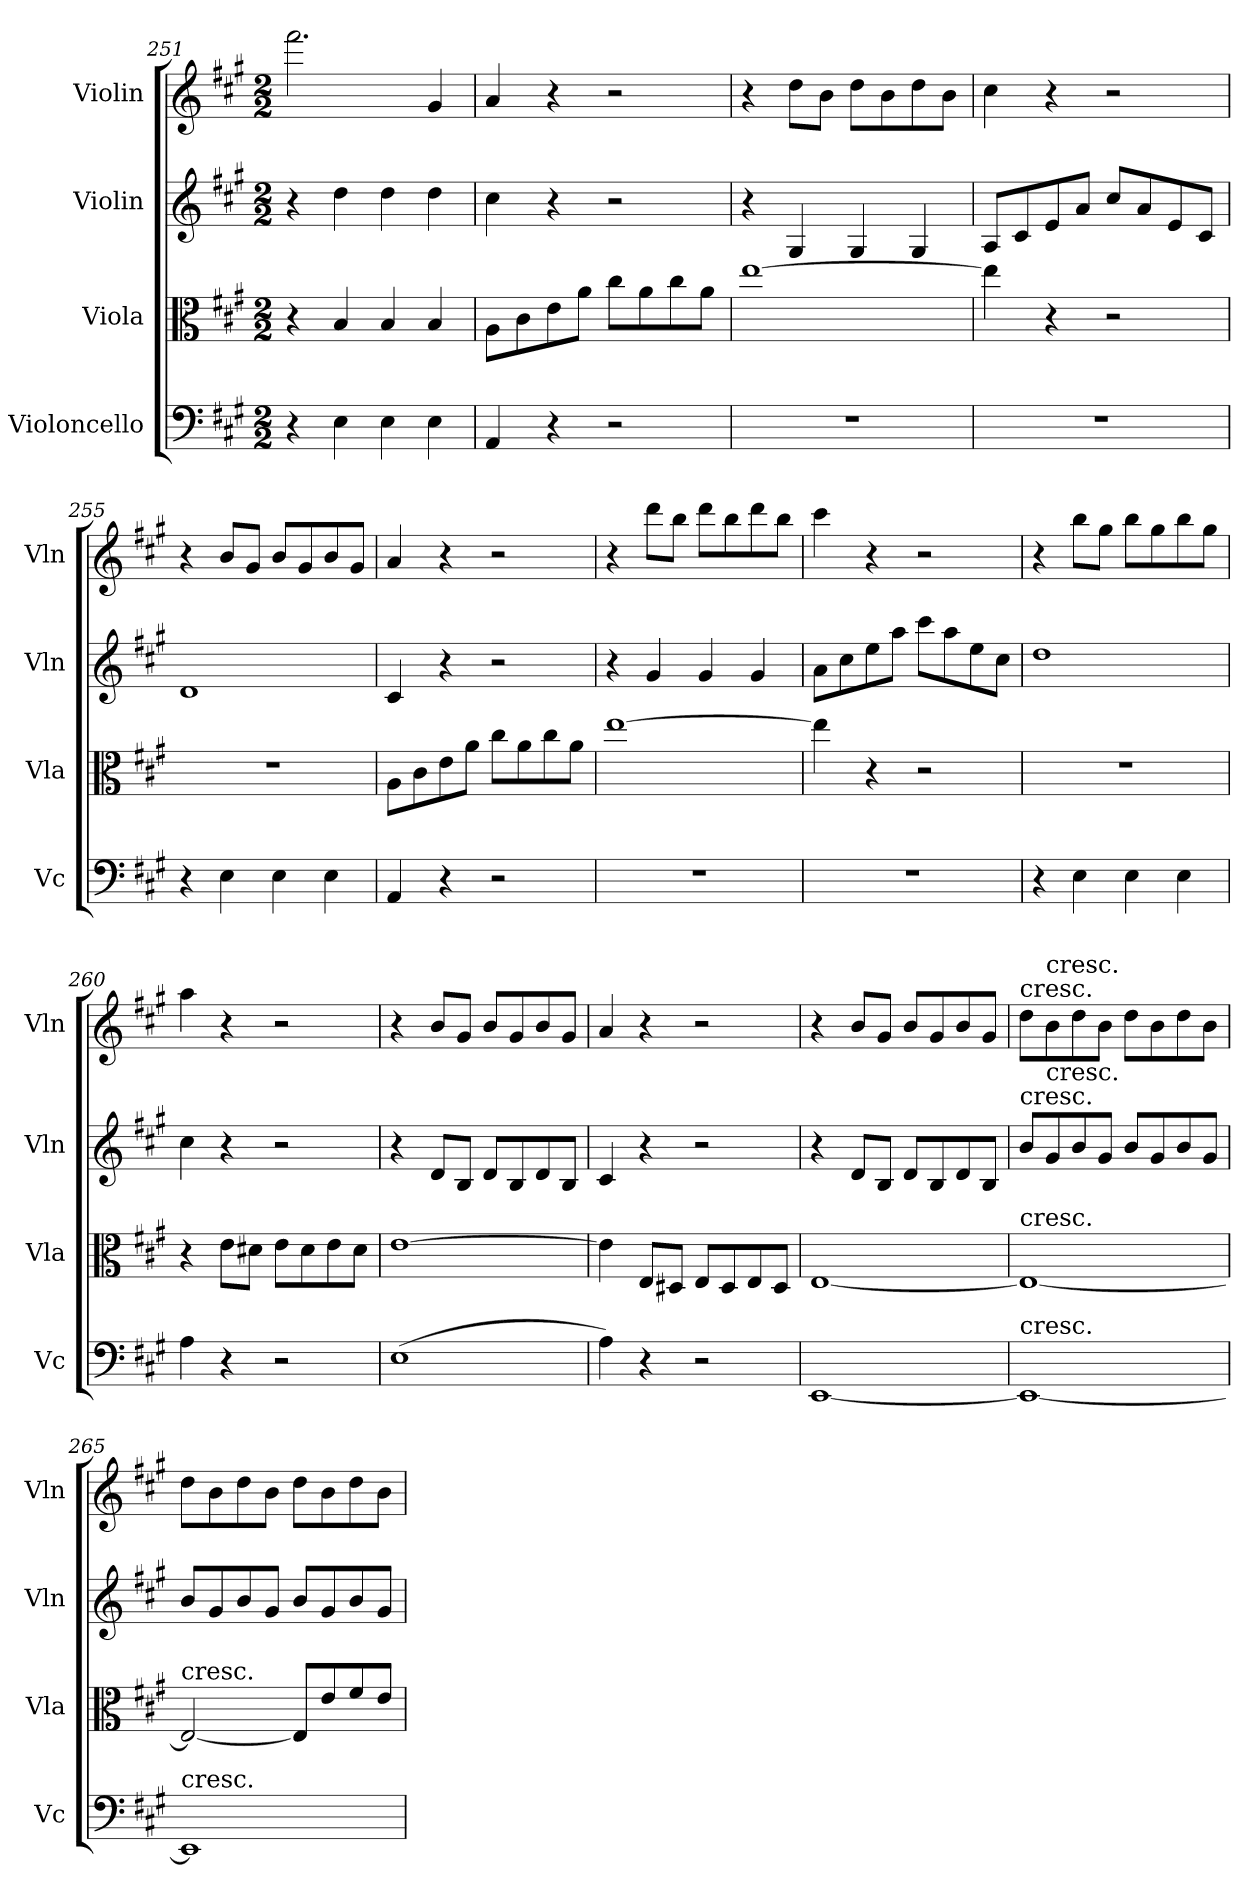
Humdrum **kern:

**kern	**kern	**kern	**kern
*part4	*part3	*part2	*part1
*staff4	*staff3	*staff2	*staff1
*I"Violoncello	*I"Viola	*I"Violin	*I"Violin
*I'Vc	*I'Vla	*I'Vln	*I'Vln
*clefF4	*clefC3	*clefG2	*clefG2
*k[f#c#g#]	*k[f#c#g#]	*k[f#c#g#]	*k[f#c#g#]
*A:	*A:	*A:	*A:
*M2/2	*M2/2	*M2/2	*M2/2
=251	=251	=251	=251
4r	4r	4r	2.fff#\
4E\	4B/	4dd\	.
4E\	4B/	4dd\	.
4E\	4B/	4dd\	4g#/
=252	=252	=252	=252
4AA/	8A\L	4cc#\	4a/
.	8c#\	.	.
4r	8e\	4r	4r
.	8a\J	.	.
2r	8cc#\L	2r	2r
.	8a\	.	.
.	8cc#\	.	.
.	8a\J	.	.
=253	=253	=253	=253
1r	[1ee	4r	4r
.	.	4G#/	8dd\L
.	.	.	8b\J
.	.	4G#/	8dd\L
.	.	.	8b\
.	.	4G#/	8dd\
.	.	.	8b\J
=254	=254	=254	=254
1r	4ee\]	8A/L	4cc#\
.	.	8c#/	.
.	4r	8e/	4r
.	.	8a/J	.
.	2r	8cc#/L	2r
.	.	8a/	.
.	.	8e/	.
.	.	8c#/J	.
=255	=255	=255	=255
4r	1r	1d	4r
4E\	.	.	8b/L
.	.	.	8g#/J
4E\	.	.	8b/L
.	.	.	8g#/
4E\	.	.	8b/
.	.	.	8g#/J
=256	=256	=256	=256
4AA/	8A\L	4c#/	4a/
.	8c#\	.	.
4r	8e\	4r	4r
.	8a\J	.	.
2r	8cc#\L	2r	2r
.	8a\	.	.
.	8cc#\	.	.
.	8a\J	.	.
=257	=257	=257	=257
1r	[1ee	4r	4r
.	.	4g#/	8ddd\L
.	.	.	8bb\J
.	.	4g#/	8ddd\L
.	.	.	8bb\
.	.	4g#/	8ddd\
.	.	.	8bb\J
=258	=258	=258	=258
1r	4ee\]	8a\L	4ccc#\
.	.	8cc#\	.
.	4r	8ee\	4r
.	.	8aa\J	.
.	2r	8ccc#\L	2r
.	.	8aa\	.
.	.	8ee\	.
.	.	8cc#\J	.
=259	=259	=259	=259
4r	1r	1dd	4r
4E\	.	.	8bb\L
.	.	.	8gg#\J
4E\	.	.	8bb\L
.	.	.	8gg#\
4E\	.	.	8bb\
.	.	.	8gg#\J
=260	=260	=260	=260
4A\	4r	4cc#\	4aa\
4r	8e\L	4r	4r
.	8d#X\J	.	.
2r	8e\L	2r	2r
.	8d#\	.	.
.	8e\	.	.
.	8d#\J	.	.
=261	=261	=261	=261
(1E	[1e	4r	4r
.	.	8d/L	8b/L
.	.	8B/J	8g#/J
.	.	8d/L	8b/L
.	.	8B/	8g#/
.	.	8d/	8b/
.	.	8B/J	8g#/J
=262	=262	=262	=262
4A\)	4e\]	4c#/	4a/
4r	8E/L	4r	4r
.	8D#X/J	.	.
2r	8E/L	2r	2r
.	8D#/	.	.
.	8E/	.	.
.	8D#/J	.	.
=263	=263	=263	=263
[1EE	[1E	4r	4r
.	.	8d/L	8b/L
.	.	8B/J	8g#/J
.	.	8d/L	8b/L
.	.	8B/	8g#/
.	.	8d/	8b/
.	.	8B/J	8g#/J
=264	=264	=264	=264
!	!	!	!LO:TX:t=cresc.
!	!	!LO:TX:t=cresc.	!
!	!LO:TX:t=cresc.	!	!
!LO:TX:t=cresc.	!	!	!
1EE_	1E_	8b/L	8dd\L
!	!	!	!LO:TX:t=cresc.
!	!	!LO:TX:t=cresc.	!
.	.	8g#/	8b\
.	.	8b/	8dd\
.	.	8g#/J	8b\J
.	.	8b/L	8dd\L
.	.	8g#/	8b\
.	.	8b/	8dd\
.	.	8g#/J	8b\J
=265	=265	=265	=265
!	!LO:TX:t=cresc.	!	!
!LO:TX:t=cresc.	!	!	!
1EE]	2E/_	8b/L	8dd\L
.	.	8g#/	8b\
.	.	8b/	8dd\
.	.	8g#/J	8b\J
.	8E/L]	8b/L	8dd\L
.	8e/	8g#/	8b\
.	8f#/	8b/	8dd\
.	8e/J	8g#/J	8b\J
=	=	=	=
*-	*-	*-	*-
